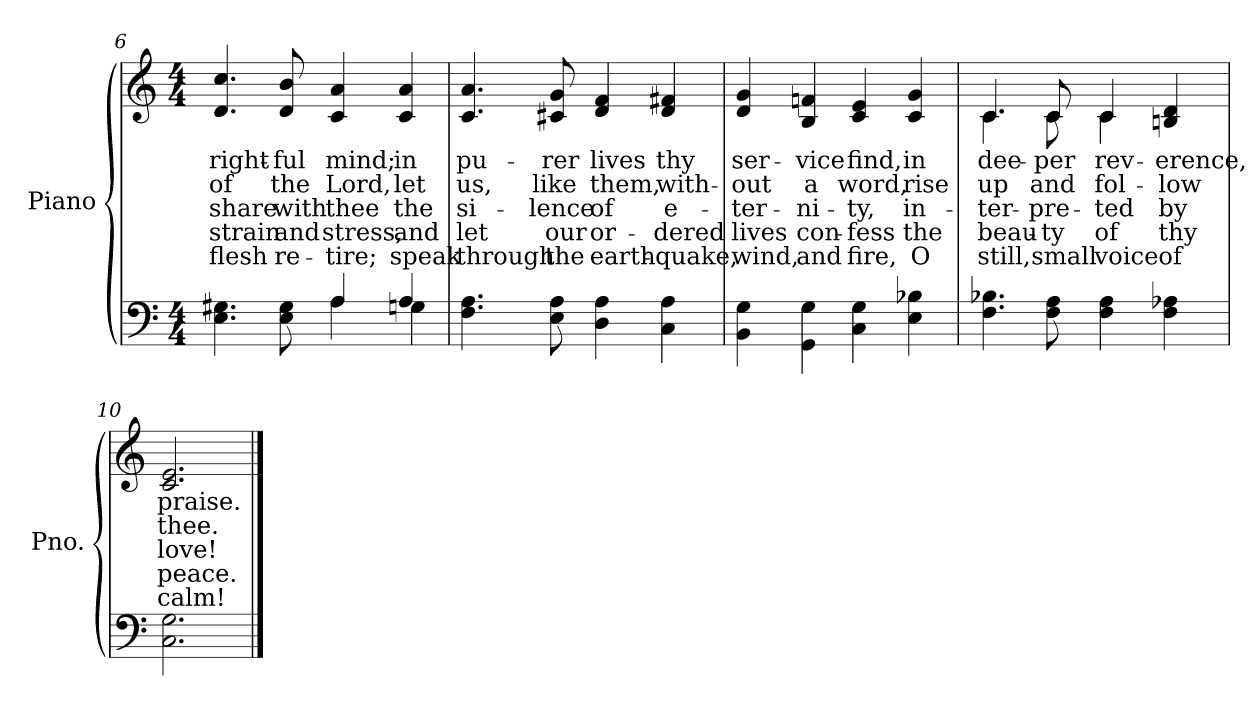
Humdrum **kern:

**kern	**kern	**text	**text	**text	**text	**text
*part2	*part1	*part1	*part1	*part1	*part1	*part1
*staff2	*staff1	*staff1	*staff1	*staff1	*staff1	*staff1
*I"Piano	*I"Piano	*	*	*	*	*
*I'Pno.	*I'Pno.	*	*	*	*	*
!!LO:LB:g=z
*clefF4	*clefG2	*	*	*	*	*
*k[]	*k[]	*	*	*	*	*
*C:	*C:	*	*	*	*	*
*M4/4	*M4/4	*	*	*	*	*
=6	=6	=6	=6	=6	=6	=6
*^	*	*	*	*	*	*
!	!	!	!LO:LY:b:color=#000000	!LO:LY:b:color=#000000	!LO:LY:b:color=#000000	!LO:LY:b:color=#000000	!LO:LY:b:color=#000000
4.Ei\ 4.G#Xi	2ryy	4.di/ 4.cci	right-	of	share	strain	flesh
!	!	!	!LO:LY:b:color=#000000	!LO:LY:b:color=#000000	!LO:LY:b:color=#000000	!LO:LY:b:color=#000000	!LO:LY:b:color=#000000
8Ei\ 8G#i	.	8di/ 8bi	-ful	the	with	and	re-
!	!	!	!LO:LY:b:color=#000000	!LO:LY:b:color=#000000	!LO:LY:b:color=#000000	!LO:LY:b:color=#000000	!LO:LY:b:color=#000000
4Ai/	4Ai\	4ci/ 4ai	mind;	Lord,	-thee	stress,	tire;
!	!	!	!LO:LY:b:color=#000000	!LO:LY:b:color=#000000	!LO:LY:b:color=#000000	!LO:LY:b:color=#000000	!LO:LY:b:color=#000000
4Ai/	4Gni\	4ci/ 4ai	in	let	the	and	speak
*v	*v	*	*	*	*	*	*
=7	=7	=7	=7	=7	=7	=7
*^	*	*	*	*	*	*
!	!	!	!LO:LY:b:color=#000000	!LO:LY:b:color=#000000	!LO:LY:b:color=#000000	!LO:LY:b:color=#000000	!LO:LY:b:color=#000000
*v	*v	*	*	*	*	*	*
4.Fi\ 4.Ai	4.ci/ 4.ai	pu-	us,	si-	-let	through
!	!	!LO:LY:b:color=#000000	!LO:LY:b:color=#000000	!LO:LY:b:color=#000000	!LO:LY:b:color=#000000	!LO:LY:b:color=#000000
8Ei\ 8Ai	8c#Xi/ 8gi	-rer	like	lence	our	the
!	!	!LO:LY:b:color=#000000	!LO:LY:b:color=#000000	!LO:LY:b:color=#000000	!LO:LY:b:color=#000000	!LO:LY:b:color=#000000
4Di\ 4Ai	4di/ 4fi	lives	them,	of	or-	-earth-
!	!	!LO:LY:b:color=#000000	!LO:LY:b:color=#000000	!LO:LY:b:color=#000000	!LO:LY:b:color=#000000	!LO:LY:b:color=#000000
4Ci\ 4Ai	4di/ 4f#Xi	thy	with-	-e-	-dered	quake,
!!LO:LB:g=z
=8	=8	=8	=8	=8	=8	=8
!	!	!LO:LY:b:color=#000000	!LO:LY:b:color=#000000	!LO:LY:b:color=#000000	!LO:LY:b:color=#000000	!LO:LY:b:color=#000000
4BBi\ 4Gi	4di/ 4gi	ser-	-out	ter-	-lives	wind,
!	!	!LO:LY:b:color=#000000	!LO:LY:b:color=#000000	!LO:LY:b:color=#000000	!LO:LY:b:color=#000000	!LO:LY:b:color=#000000
4GGi\ 4Gi	4Bi/ 4fni	-vice	a	ni-	-con-	-and
!	!	!LO:LY:b:color=#000000	!LO:LY:b:color=#000000	!LO:LY:b:color=#000000	!LO:LY:b:color=#000000	!LO:LY:b:color=#000000
4Ci\ 4Gi	4ci/ 4ei	find,	word,	ty,	fess	fire,
!	!	!LO:LY:b:color=#000000	!LO:LY:b:color=#000000	!LO:LY:b:color=#000000	!LO:LY:b:color=#000000	!LO:LY:b:color=#000000
4Ei\ 4B-Xi	4ci/ 4gi	in	rise	in-	-the	O
=9	=9	=9	=9	=9	=9	=9
!	!	!LO:LY:b:color=#000000	!LO:LY:b:color=#000000	!LO:LY:b:color=#000000	!LO:LY:b:color=#000000	!LO:LY:b:color=#000000
*	*^	*	*	*	*	*
4.Fi\ 4.B-Xi	4.ci/	4.ci\	dee-	up	ter-	-beau-	-still,
!	!	!	!LO:LY:b:color=#000000	!LO:LY:b:color=#000000	!LO:LY:b:color=#000000	!LO:LY:b:color=#000000	!LO:LY:b:color=#000000
8Fi\ 8Ai	8ci/	8ci\	-per	and	pre-	-ty	small
!	!	!	!LO:LY:b:color=#000000	!LO:LY:b:color=#000000	!LO:LY:b:color=#000000	!LO:LY:b:color=#000000	!LO:LY:b:color=#000000
4Fi\ 4Ai	4ci/	4ci\	rev-	fol-	ted	of	voice
!	!	!	!LO:LY:b:color=#000000	!LO:LY:b:color=#000000	!LO:LY:b:color=#000000	!LO:LY:b:color=#000000	!LO:LY:b:color=#000000
4Fi\ 4A-Xi	4Bni/ 4di	4ryy	-erence,	-low	by	thy	of
*	*v	*v	*	*	*	*	*
=10	=10	=10	=10	=10	=10	=10
*	*^	*	*	*	*	*
!	!	!	!LO:LY:b:color=#000000	!LO:LY:b:color=#000000	!LO:LY:b:color=#000000	!LO:LY:b:color=#000000	!LO:LY:b:color=#000000
*	*v	*v	*	*	*	*	*
2.Ci\ 2.Gi	2.ci/ 2.ei	praise.	thee.	love!	peace.	calm!
==	==	==	==	==	==	==
*-	*-	*-	*-	*-	*-	*-
